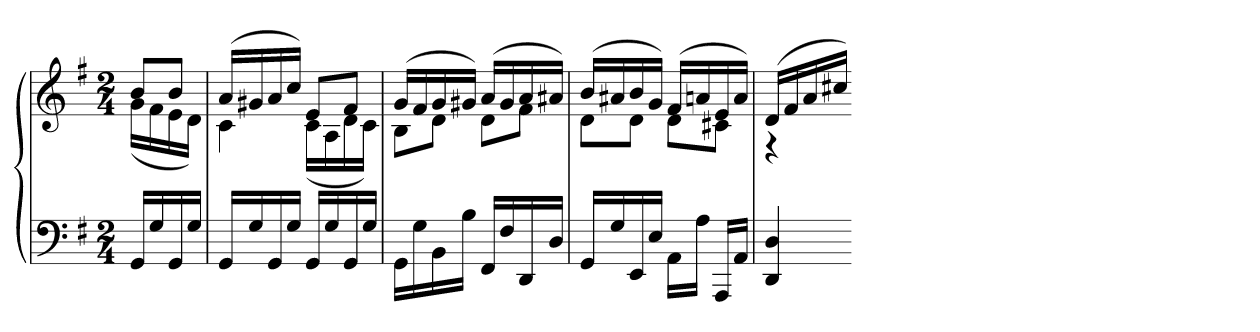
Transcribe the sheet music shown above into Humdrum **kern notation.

**kern	**kern
*part1	*part1
*staff2	*staff1
*clefF4	*clefG2
*k[f#]	*k[f#]
*G:	*G:
*M2/4	*M2/4
=	=
*	*^
16GGLL	8bL	(16gLL
16G	.	16f#
16GG	8bJ	16e
16GJJ	.	16dJJ)
=93	=93	=93
16GGLL	(16aLL	4c
16G	16g#X	.
16GG	16a	.
16GJJ	16ccJJ)	.
16GGLL	8eL	(16cLL
16G	.	16A
16GG	8f#J	16d
16GJJ	.	16cJJ)
=94	=94	=94
16GGLL	(16gLL	8BL
16G	16f#	.
16BB	16g	8dJ
16BJJ	16g#XJJ)	.
16FF#LL	(16aLL	8dL
16F#	16g#	.
16DD	16a	8f#J
16DJJ	16a#XJJ)	.
=95	=95	=95
16GGLL	(16bLL	8dL
16G	16a#X	.
16EE	16b	8dJ
16EJJ	16gJJ)	.
16AALL	(16f#LL	8dL
16AJJ	16an	.
16AAALL	16e	8c#XJ
16AAJJ	16aJJ)	.
=96	=96	=96
4DD 4D	(16dLL	4r
.	16f#	.
.	16a	.
.	16cc#XJJ)	.
*	*v	*v
=-	=-
*-	*-
